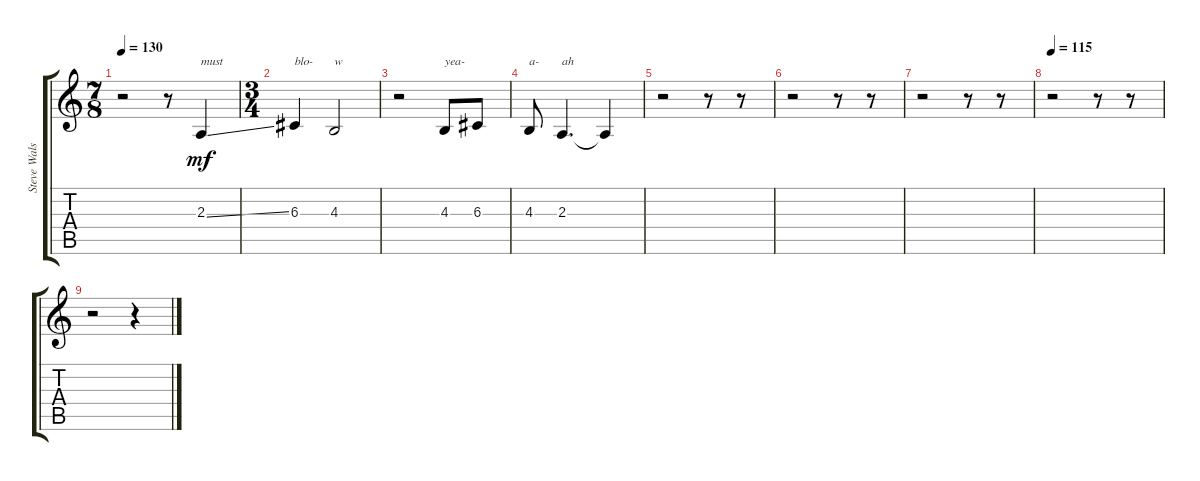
\track ("Steve Walsh (Vocals)" "Steve Wals") {instrument voiceoohs}
\staff {score tabs}
\tuning (E4 B3 G3 D3 A2 E2) {hide}
\ts (7 8)
\tempo 130
\clef g2
\ks c
r.2{dy mf} r.8 2.3{ss}.4{txt "must"} |
\ts (3 4)
6.3.4{txt "blo-"} 4.3.2{txt "w"} |
r.2 4.3.8{txt "yea-"} 6.3.8 |
4.3.8{txt "a-"} 2.3.4{d txt "ah"} 2.3{t}.4 |
r.2 r.8 r.8 |
r.2 r.8 r.8 |
r.2 r.8 r.8 |
\tempo 115
r.2 r.8 r.8 |
r.2 r.4
